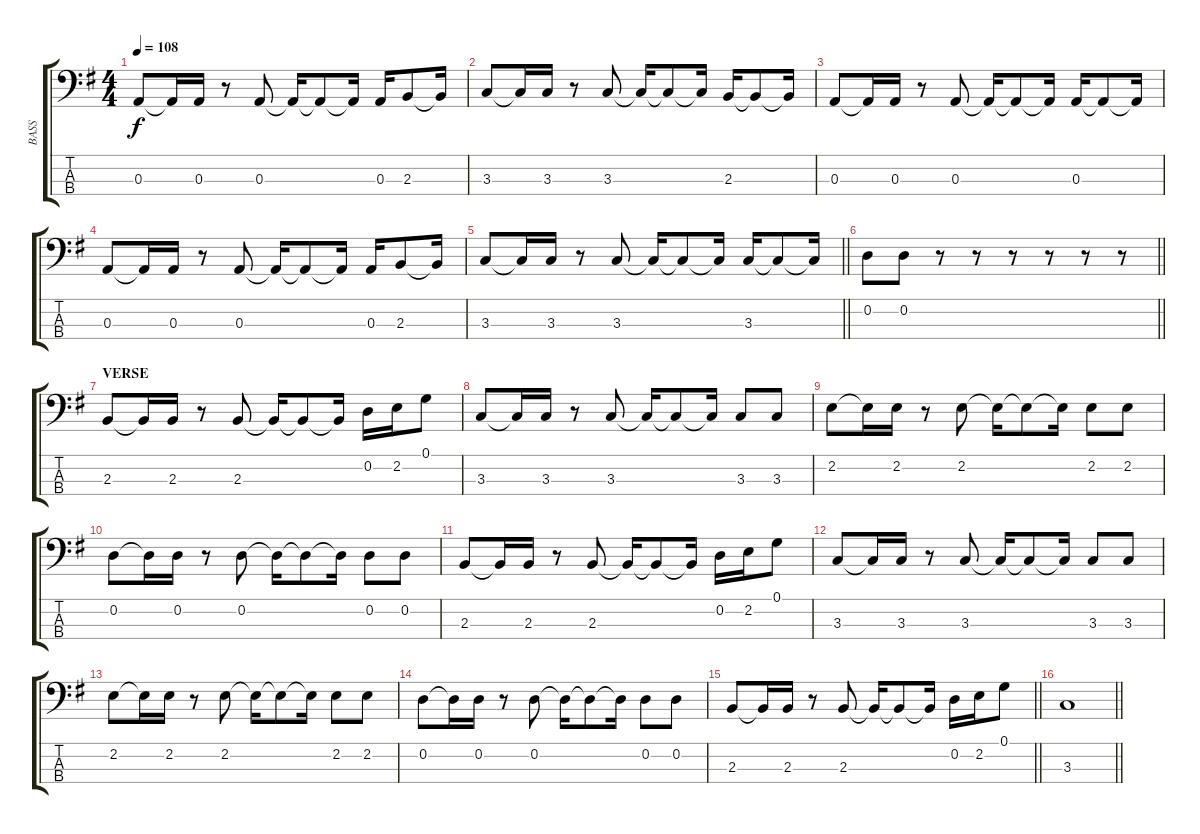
\track ("BASS" "BASS") {instrument acousticbass}
\staff {score tabs}
\tuning (G2 D2 A1 E1) {hide}
\ts (4 4)
\tempo 108
\clef f4
\ks g
0.3.8{dy f} 0.3{t}.16 0.3.16 r.8 0.3.8 0.3{t}.16 0.3{t}.8 0.3{t}.16 0.3.16 2.3.8 2.3{t}.16 |
3.3.8 3.3{t}.16 3.3.16 r.8 3.3.8 3.3{t}.16 3.3{t}.8 3.3{t}.16 2.3.16 2.3{t}.8 2.3{t}.16 |
0.3.8 0.3{t}.16 0.3.16 r.8 0.3.8 0.3{t}.16 0.3{t}.8 0.3{t}.16 0.3.16 0.3{t}.8 0.3{t}.16 |
0.3.8 0.3{t}.16 0.3.16 r.8 0.3.8 0.3{t}.16 0.3{t}.8 0.3{t}.16 0.3.16 2.3.8 2.3{t}.16 |
\barLineRight lightlight
3.3.8 3.3{t}.16 3.3.16 r.8 3.3.8 3.3{t}.16 3.3{t}.8 3.3{t}.16 3.3.16 3.3{t}.8 3.3{t}.16 |
\barLineRight lightlight
0.2.8 0.2.8 r.8 r.8 r.8 r.8 r.8 r.8 |
\section ("" "VERSE")
2.3.8 2.3{t}.16 2.3.16 r.8 2.3.8 2.3{t}.16 2.3{t}.8 2.3{t}.16 0.2.16 2.2.16 0.1.8 |
3.3.8 3.3{t}.16 3.3.16 r.8 3.3.8 3.3{t}.16 3.3{t}.8 3.3{t}.16 3.3.8 3.3.8 |
2.2.8 2.2{t}.16 2.2.16 r.8 2.2.8 2.2{t}.16 2.2{t}.8 2.2{t}.16 2.2.8 2.2.8 |
0.2.8 0.2{t}.16 0.2.16 r.8 0.2.8 0.2{t}.16 0.2{t}.8 0.2{t}.16 0.2.8 0.2.8 |
2.3.8 2.3{t}.16 2.3.16 r.8 2.3.8 2.3{t}.16 2.3{t}.8 2.3{t}.16 0.2.16 2.2.16 0.1.8 |
3.3.8 3.3{t}.16 3.3.16 r.8 3.3.8 3.3{t}.16 3.3{t}.8 3.3{t}.16 3.3.8 3.3.8 |
2.2.8 2.2{t}.16 2.2.16 r.8 2.2.8 2.2{t}.16 2.2{t}.8 2.2{t}.16 2.2.8 2.2.8 |
0.2.8 0.2{t}.16 0.2.16 r.8 0.2.8 0.2{t}.16 0.2{t}.8 0.2{t}.16 0.2.8 0.2.8 |
\barLineRight lightlight
2.3.8 2.3{t}.16 2.3.16 r.8 2.3.8 2.3{t}.16 2.3{t}.8 2.3{t}.16 0.2.16 2.2.16 0.1.8 |
\barLineRight lightlight
3.3.1
